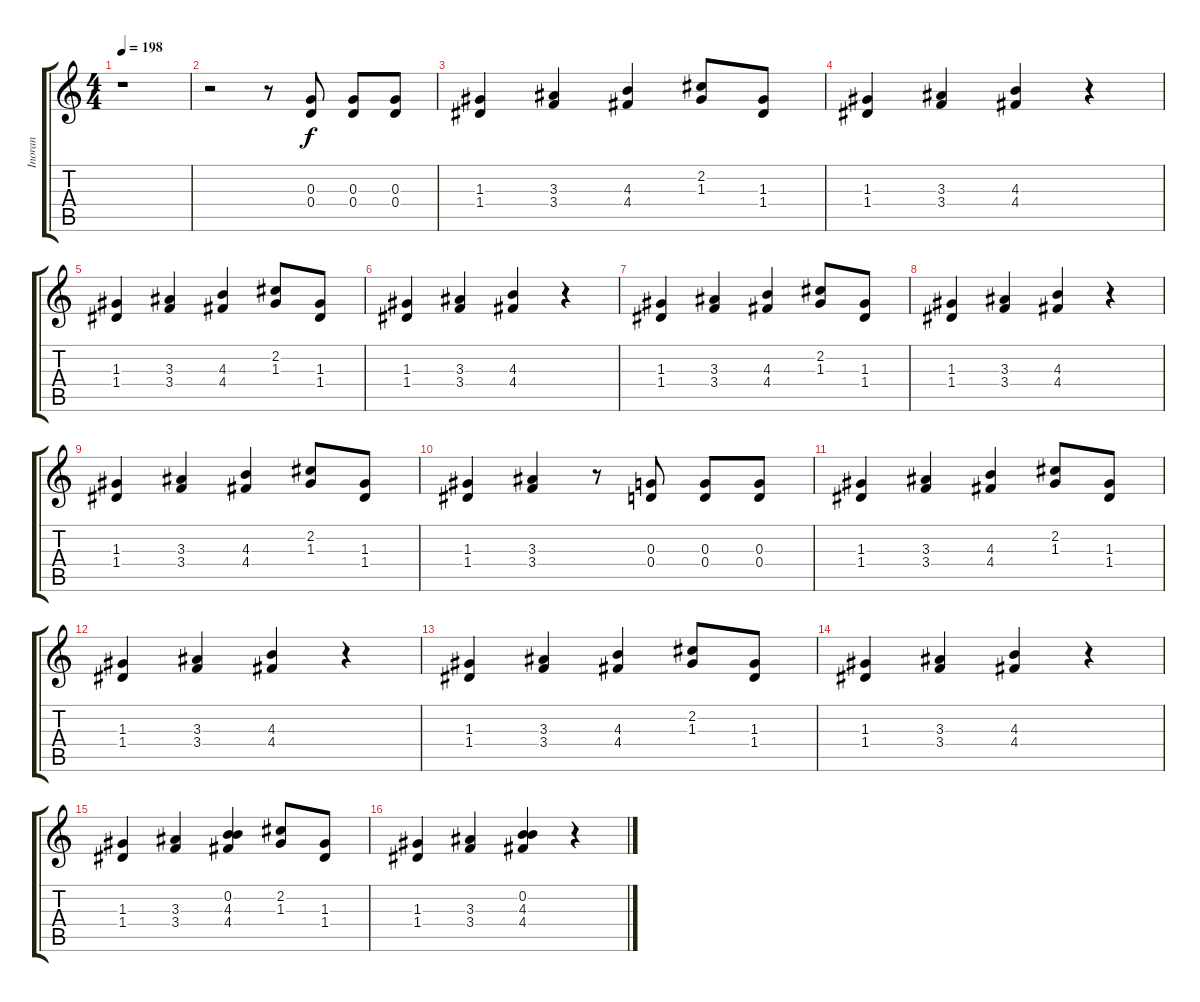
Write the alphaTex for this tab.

\track ("Inoran" "Inoran") {instrument overdrivenguitar}
\staff {score tabs}
\tuning (E4 B3 G3 D3 A2 E2) {hide}
\ts (4 4)
\tempo 198
\clef g2
\ks c
r.1{dy f} |
r.2 r.8 (0.3 0.4).8{volume 11 balance 10 instrument distortionguitar} (0.3 0.4).8 (0.3 0.4).8 |
(1.3 1.4).4 (3.3 3.4).4 (4.3 4.4).4 (2.2 1.3).8 (1.3 1.4).8 |
(1.3 1.4).4 (3.3 3.4).4 (4.3 4.4).4 r.4 |
(1.3 1.4).4 (3.3 3.4).4 (4.3 4.4).4 (2.2 1.3).8 (1.3 1.4).8 |
(1.3 1.4).4 (3.3 3.4).4 (4.3 4.4).4 r.4 |
(1.3 1.4).4 (3.3 3.4).4 (4.3 4.4).4 (2.2 1.3).8 (1.3 1.4).8 |
(1.3 1.4).4 (3.3 3.4).4 (4.3 4.4).4 r.4 |
(1.3 1.4).4 (3.3 3.4).4 (4.3 4.4).4 (2.2 1.3).8 (1.3 1.4).8 |
(1.3 1.4).4 (3.3 3.4).4 r.8 (0.3 0.4).8 (0.3 0.4).8 (0.3 0.4).8 |
(1.3 1.4).4 (3.3 3.4).4 (4.3 4.4).4 (2.2 1.3).8 (1.3 1.4).8 |
(1.3 1.4).4 (3.3 3.4).4 (4.3 4.4).4 r.4 |
(1.3 1.4).4 (3.3 3.4).4 (4.3 4.4).4 (2.2 1.3).8 (1.3 1.4).8 |
(1.3 1.4).4 (3.3 3.4).4 (4.3 4.4).4 r.4 |
(1.3 1.4).4 (3.3 3.4).4 (0.2 4.3 4.4).4 (2.2 1.3).8 (1.3 1.4).8 |
(1.3 1.4).4 (3.3 3.4).4 (0.2 4.3 4.4).4 r.4
